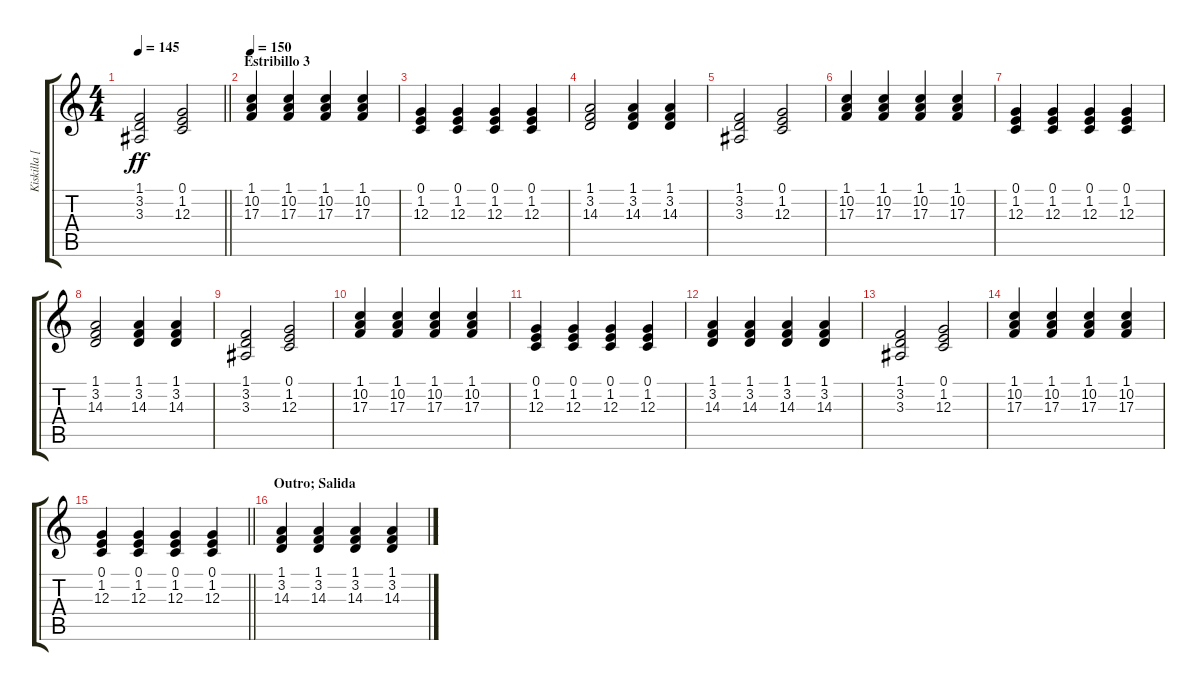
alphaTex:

\track ("Kiskilla [Teclado]" "Kiskilla [") {instrument churchorgan}
\staff {score tabs}
\tuning (E4 B3 G3 D3 A2 E2) {hide}
\ts (4 4)
\tempo 145
\clef g2
\barLineRight lightlight
\ks c
(1.1 3.2 3.3).2{dy ff} (0.1 1.2 12.3).2 |
\section ("" "Estribillo 3")
\tempo 150
(1.1 10.2 17.3).4 (1.1 10.2 17.3).4 (1.1 10.2 17.3).4 (1.1 10.2 17.3).4 |
(0.1 1.2 12.3).4 (0.1 1.2 12.3).4 (0.1 1.2 12.3).4 (0.1 1.2 12.3).4 |
(1.1 3.2 14.3).2 (1.1 3.2 14.3).4 (1.1 3.2 14.3).4 |
(1.1 3.2 3.3).2 (0.1 1.2 12.3).2 |
(1.1 10.2 17.3).4 (1.1 10.2 17.3).4 (1.1 10.2 17.3).4 (1.1 10.2 17.3).4 |
(0.1 1.2 12.3).4 (0.1 1.2 12.3).4 (0.1 1.2 12.3).4 (0.1 1.2 12.3).4 |
(1.1 3.2 14.3).2 (1.1 3.2 14.3).4 (1.1 3.2 14.3).4 |
(1.1 3.2 3.3).2 (0.1 1.2 12.3).2 |
(1.1 10.2 17.3).4 (1.1 10.2 17.3).4 (1.1 10.2 17.3).4 (1.1 10.2 17.3).4 |
(0.1 1.2 12.3).4 (0.1 1.2 12.3).4 (0.1 1.2 12.3).4 (0.1 1.2 12.3).4 |
(1.1 3.2 14.3).4 (1.1 3.2 14.3).4 (1.1 3.2 14.3).4 (1.1 3.2 14.3).4 |
(1.1 3.2 3.3).2 (0.1 1.2 12.3).2 |
(1.1 10.2 17.3).4 (1.1 10.2 17.3).4 (1.1 10.2 17.3).4 (1.1 10.2 17.3).4 |
\barLineRight lightlight
(0.1 1.2 12.3).4 (0.1 1.2 12.3).4 (0.1 1.2 12.3).4 (0.1 1.2 12.3).4 |
\section ("" "Outro; Salida")
(1.1 3.2 14.3).4 (1.1 3.2 14.3).4 (1.1 3.2 14.3).4 (1.1 3.2 14.3).4
